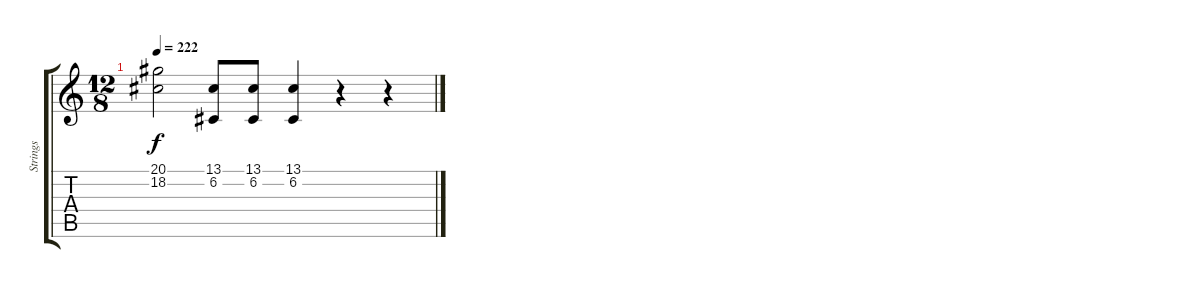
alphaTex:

\track ("Strings" "Strings") {instrument stringensemble1}
\staff {score tabs}
\tuning (C4 G3 Eb3 Bb2 F2 C2) {hide}
\ts (12 8)
\tempo 222
\clef g2
\ks c
(20.1 18.2).2{dy f} (13.1 6.2).8 (13.1 6.2).8 (13.1 6.2).4 r.4 r.4
